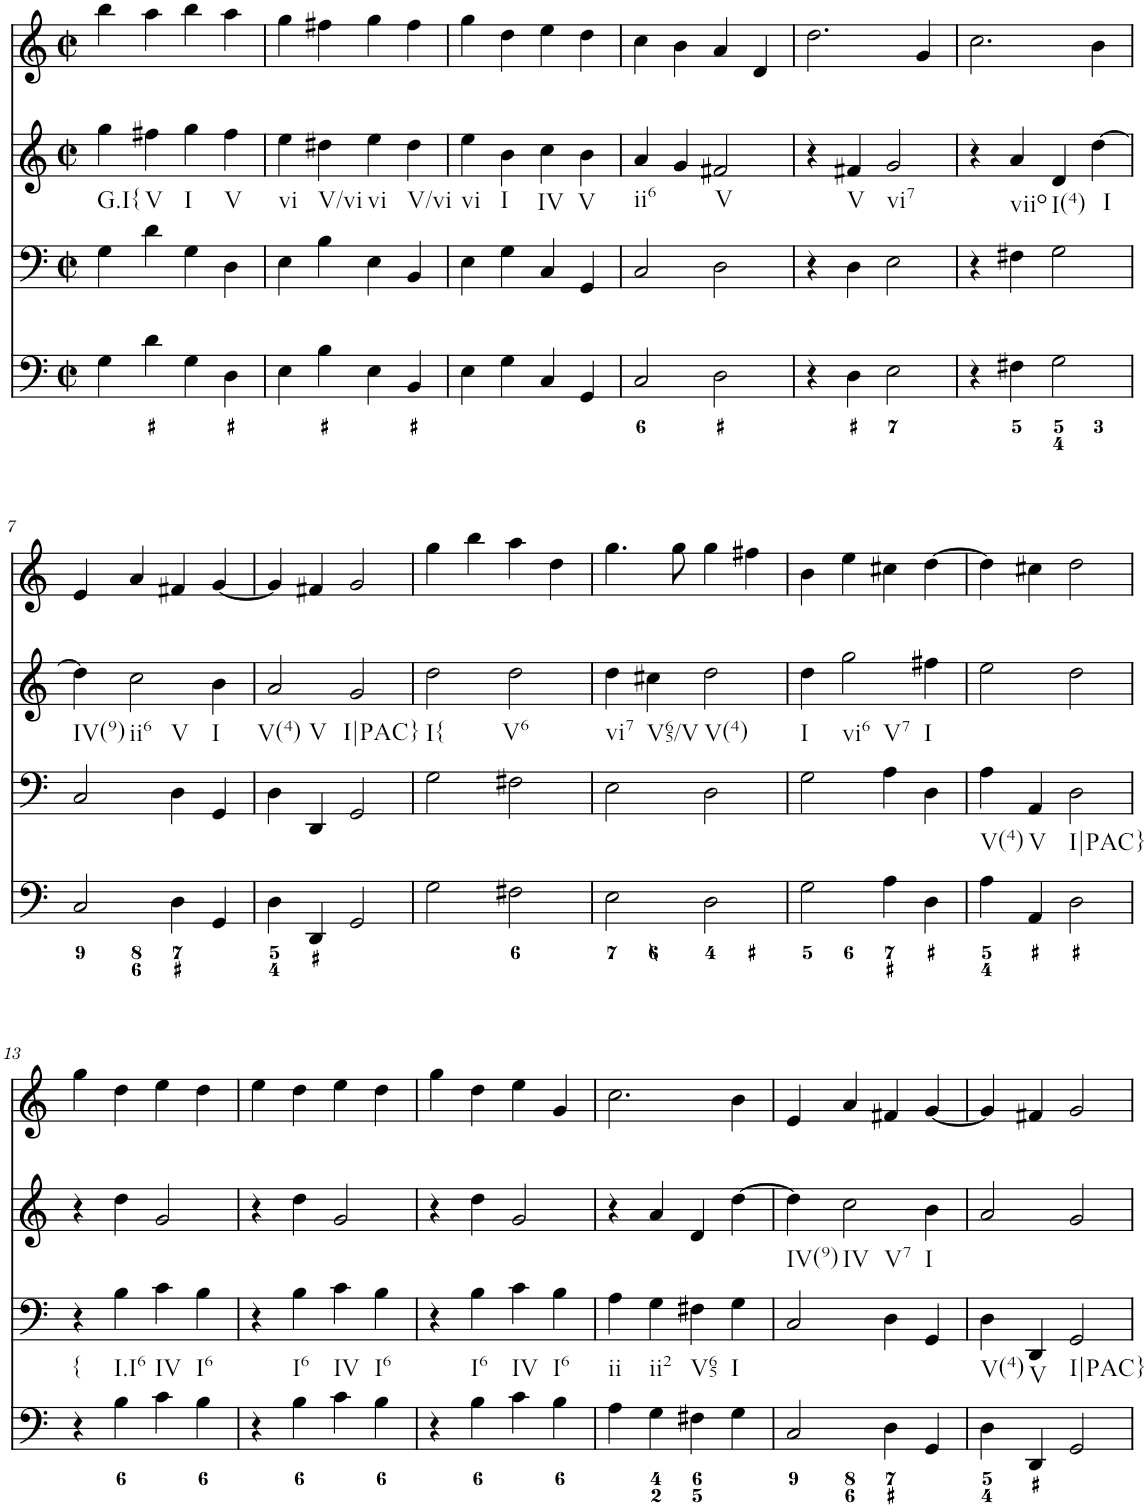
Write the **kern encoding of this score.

**kern	**kern	**kern	**kern
*part4	*part3	*part2	*part1
*staff4	*staff3	*staff2	*staff1
*I"Piano	*I"Piano	*I"Piano	*I"Piano
*I'Pno	*I'Pno	*I'Pno	*I'Pno
*clefF4	*clefF4	*clefG2	*clefG2
*k[]	*k[]	*k[]	*k[]
*M2/2	*M2/2	*M2/2	*M2/2
*met(c|)	*met(c|)	*met(c|)	*met(c|)
=1	=1	=1	=1
4G\	4G\	4gg\	4bb\
4d\	4d\	4ff#X\	4aa\
4G\	4G\	4gg\	4bb\
4D\	4D\	4ff#\	4aa\
=2	=2	=2	=2
4E\	4E\	4ee\	4gg\
4B\	4B\	4dd#X\	4ff#X\
4E\	4E\	4ee\	4gg\
4BB/	4BB/	4dd#\	4ff#\
=3	=3	=3	=3
4E\	4E\	4ee\	4gg\
4G\	4G\	4b\	4dd\
4C/	4C/	4cc\	4ee\
4GG/	4GG/	4b\	4dd\
=4	=4	=4	=4
2C/	2C/	4a/	4cc\
.	.	4g/	4b\
2D\	2D\	2f#X/	4a/
.	.	.	4d/
=5	=5	=5	=5
4r	4r	4r	2.dd\
4D\	4D\	4f#X/	.
2E\	2E\	2g/	.
.	.	.	4g/
=6	=6	=6	=6
4r	4r	4r	2.cc\
4F#X\	4F#X\	4a/	.
2G\	2G\	4d/	.
.	.	[4dd\	4b\
!!LO:LB:g=z
=7	=7	=7	=7
2C/	2C/	4dd\]	4e/
.	.	2cc\	4a/
4D\	4D\	.	4f#X/
4GG/	4GG/	4b\	[4g/
=8	=8	=8	=8
4D\	4D\	2a/	4g/]
4DD/	4DD/	.	4f#X/
2GG/	2GG/	2g/	2g/
=9	=9	=9	=9
2G\	2G\	2dd\	4gg\
.	.	.	4bb\
2F#X\	2F#X\	2dd\	4aa\
.	.	.	4dd\
=10	=10	=10	=10
2E\	2E\	4dd\	4.gg\
.	.	4cc#X\	.
.	.	.	8gg\
2D\	2D\	2dd\	4gg\
.	.	.	4ff#X\
=11	=11	=11	=11
2G\	2G\	4dd\	4b\
.	.	2gg\	4ee\
4A\	4A\	.	4cc#X\
4D\	4D\	4ff#X\	[4dd\
=12	=12	=12	=12
4A\	4A\	2ee\	4dd\]
4AA/	4AA/	.	4cc#X\
2D\	2D\	2dd\	2dd\
!!LO:LB:g=z
=13	=13	=13	=13
4r	4r	4r	4gg\
4B\	4B\	4dd\	4dd\
4c\	4c\	2g/	4ee\
4B\	4B\	.	4dd\
=14	=14	=14	=14
4r	4r	4r	4ee\
4B\	4B\	4dd\	4dd\
4c\	4c\	2g/	4ee\
4B\	4B\	.	4dd\
=15	=15	=15	=15
4r	4r	4r	4gg\
4B\	4B\	4dd\	4dd\
4c\	4c\	2g/	4ee\
4B\	4B\	.	4g/
=16	=16	=16	=16
4A\	4A\	4r	2.cc\
4G\	4G\	4a/	.
4F#X\	4F#X\	4d/	.
4G\	4G\	[4dd\	4b\
=17	=17	=17	=17
2C/	2C/	4dd\]	4e/
.	.	2cc\	4a/
4D\	4D\	.	4f#X/
4GG/	4GG/	4b\	[4g/
=18	=18	=18	=18
4D\	4D\	2a/	4g/]
4DD/	4DD/	.	4f#X/
2GG/	2GG/	2g/	2g/
=	=	=	=
*-	*-	*-	*-
